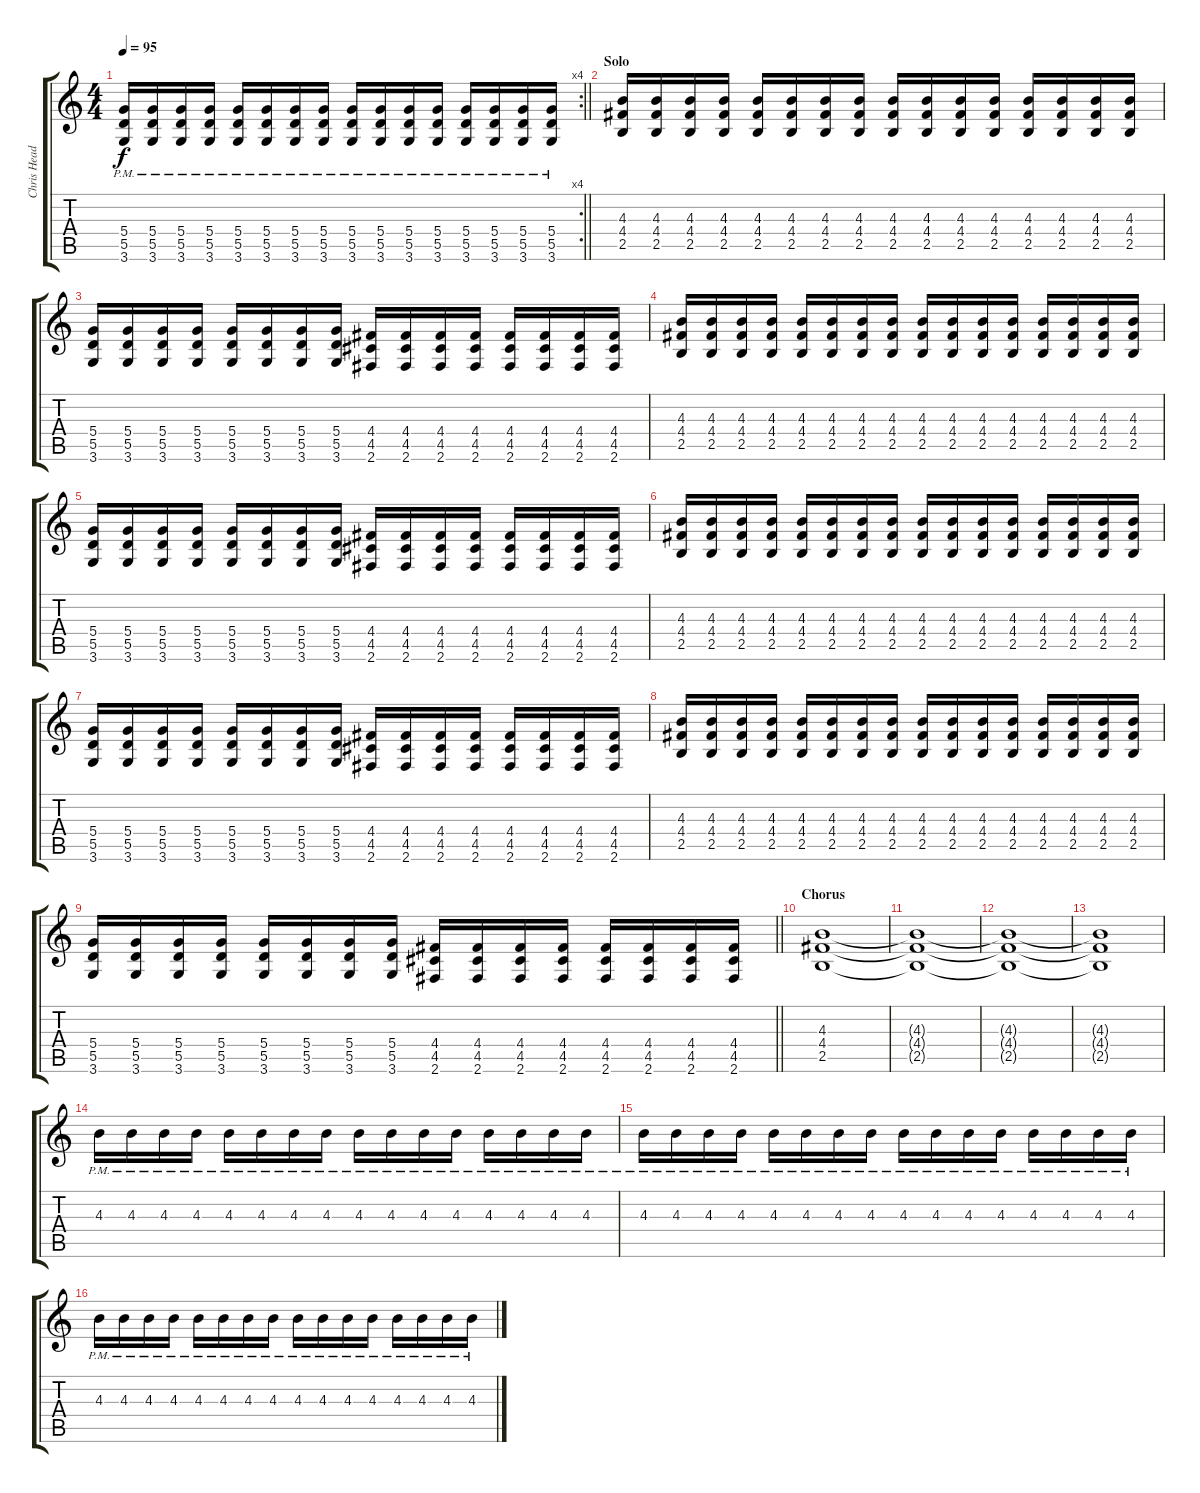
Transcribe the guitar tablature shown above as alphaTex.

\track ("Chris Head" "Chris Head") {instrument distortionguitar}
\staff {score tabs}
\tuning (E4 B3 G3 D3 A2 E2) {hide}
\rc 4
\ts (4 4)
\tempo 95
\clef g2
\barLineRight lightlight
\ks c
(5.4{pm} 5.5{pm} 3.6{pm}).16{dy f} (5.4{pm} 5.5{pm} 3.6{pm}).16 (5.4{pm} 5.5{pm} 3.6{pm}).16 (5.4{pm} 5.5{pm} 3.6{pm}).16 (5.4{pm} 5.5{pm} 3.6{pm}).16 (5.4{pm} 5.5{pm} 3.6{pm}).16 (5.4{pm} 5.5{pm} 3.6{pm}).16 (5.4{pm} 5.5{pm} 3.6{pm}).16 (5.4{pm} 5.5{pm} 3.6{pm}).16 (5.4{pm} 5.5{pm} 3.6{pm}).16 (5.4{pm} 5.5{pm} 3.6{pm}).16 (5.4{pm} 5.5{pm} 3.6{pm}).16 (5.4{pm} 5.5{pm} 3.6{pm}).16 (5.4{pm} 5.5{pm} 3.6{pm}).16 (5.4{pm} 5.5{pm} 3.6{pm}).16 (5.4{pm} 5.5{pm} 3.6{pm}).16 |
\section ("" "Solo")
(4.3 4.4 2.5).16 (4.3 4.4 2.5).16 (4.3 4.4 2.5).16 (4.3 4.4 2.5).16 (4.3 4.4 2.5).16 (4.3 4.4 2.5).16 (4.3 4.4 2.5).16 (4.3 4.4 2.5).16 (4.3 4.4 2.5).16 (4.3 4.4 2.5).16 (4.3 4.4 2.5).16 (4.3 4.4 2.5).16 (4.3 4.4 2.5).16 (4.3 4.4 2.5).16 (4.3 4.4 2.5).16 (4.3 4.4 2.5).16 |
(5.4 5.5 3.6).16 (5.4 5.5 3.6).16 (5.4 5.5 3.6).16 (5.4 5.5 3.6).16 (5.4 5.5 3.6).16 (5.4 5.5 3.6).16 (5.4 5.5 3.6).16 (5.4 5.5 3.6).16 (4.4 4.5 2.6).16 (4.4 4.5 2.6).16 (4.4 4.5 2.6).16 (4.4 4.5 2.6).16 (4.4 4.5 2.6).16 (4.4 4.5 2.6).16 (4.4 4.5 2.6).16 (4.4 4.5 2.6).16 |
(4.3 4.4 2.5).16 (4.3 4.4 2.5).16 (4.3 4.4 2.5).16 (4.3 4.4 2.5).16 (4.3 4.4 2.5).16 (4.3 4.4 2.5).16 (4.3 4.4 2.5).16 (4.3 4.4 2.5).16 (4.3 4.4 2.5).16 (4.3 4.4 2.5).16 (4.3 4.4 2.5).16 (4.3 4.4 2.5).16 (4.3 4.4 2.5).16 (4.3 4.4 2.5).16 (4.3 4.4 2.5).16 (4.3 4.4 2.5).16 |
(5.4 5.5 3.6).16 (5.4 5.5 3.6).16 (5.4 5.5 3.6).16 (5.4 5.5 3.6).16 (5.4 5.5 3.6).16 (5.4 5.5 3.6).16 (5.4 5.5 3.6).16 (5.4 5.5 3.6).16 (4.4 4.5 2.6).16 (4.4 4.5 2.6).16 (4.4 4.5 2.6).16 (4.4 4.5 2.6).16 (4.4 4.5 2.6).16 (4.4 4.5 2.6).16 (4.4 4.5 2.6).16 (4.4 4.5 2.6).16 |
(4.3 4.4 2.5).16 (4.3 4.4 2.5).16 (4.3 4.4 2.5).16 (4.3 4.4 2.5).16 (4.3 4.4 2.5).16 (4.3 4.4 2.5).16 (4.3 4.4 2.5).16 (4.3 4.4 2.5).16 (4.3 4.4 2.5).16 (4.3 4.4 2.5).16 (4.3 4.4 2.5).16 (4.3 4.4 2.5).16 (4.3 4.4 2.5).16 (4.3 4.4 2.5).16 (4.3 4.4 2.5).16 (4.3 4.4 2.5).16 |
(5.4 5.5 3.6).16 (5.4 5.5 3.6).16 (5.4 5.5 3.6).16 (5.4 5.5 3.6).16 (5.4 5.5 3.6).16 (5.4 5.5 3.6).16 (5.4 5.5 3.6).16 (5.4 5.5 3.6).16 (4.4 4.5 2.6).16 (4.4 4.5 2.6).16 (4.4 4.5 2.6).16 (4.4 4.5 2.6).16 (4.4 4.5 2.6).16 (4.4 4.5 2.6).16 (4.4 4.5 2.6).16 (4.4 4.5 2.6).16 |
(4.3 4.4 2.5).16 (4.3 4.4 2.5).16 (4.3 4.4 2.5).16 (4.3 4.4 2.5).16 (4.3 4.4 2.5).16 (4.3 4.4 2.5).16 (4.3 4.4 2.5).16 (4.3 4.4 2.5).16 (4.3 4.4 2.5).16 (4.3 4.4 2.5).16 (4.3 4.4 2.5).16 (4.3 4.4 2.5).16 (4.3 4.4 2.5).16 (4.3 4.4 2.5).16 (4.3 4.4 2.5).16 (4.3 4.4 2.5).16 |
\barLineRight lightlight
(5.4 5.5 3.6).16 (5.4 5.5 3.6).16 (5.4 5.5 3.6).16 (5.4 5.5 3.6).16 (5.4 5.5 3.6).16 (5.4 5.5 3.6).16 (5.4 5.5 3.6).16 (5.4 5.5 3.6).16 (4.4 4.5 2.6).16 (4.4 4.5 2.6).16 (4.4 4.5 2.6).16 (4.4 4.5 2.6).16 (4.4 4.5 2.6).16 (4.4 4.5 2.6).16 (4.4 4.5 2.6).16 (4.4 4.5 2.6).16 |
\section ("" "Chorus")
(4.3 4.4 2.5).1 |
(4.3{t} 4.4{t} 2.5{t}).1 |
(4.3{t} 4.4{t} 2.5{t}).1 |
(4.3{t} 4.4{t} 2.5{t}).1 |
4.3{pm}.16 4.3{pm}.16 4.3{pm}.16 4.3{pm}.16 4.3{pm}.16 4.3{pm}.16 4.3{pm}.16 4.3{pm}.16 4.3{pm}.16 4.3{pm}.16 4.3{pm}.16 4.3{pm}.16 4.3{pm}.16 4.3{pm}.16 4.3{pm}.16 4.3{pm}.16 |
4.3{pm}.16 4.3{pm}.16 4.3{pm}.16 4.3{pm}.16 4.3{pm}.16 4.3{pm}.16 4.3{pm}.16 4.3{pm}.16 4.3{pm}.16 4.3{pm}.16 4.3{pm}.16 4.3{pm}.16 4.3{pm}.16 4.3{pm}.16 4.3{pm}.16 4.3{pm}.16 |
4.3{pm}.16 4.3{pm}.16 4.3{pm}.16 4.3{pm}.16 4.3{pm}.16 4.3{pm}.16 4.3{pm}.16 4.3{pm}.16 4.3{pm}.16 4.3{pm}.16 4.3{pm}.16 4.3{pm}.16 4.3{pm}.16 4.3{pm}.16 4.3{pm}.16 4.3{pm}.16
